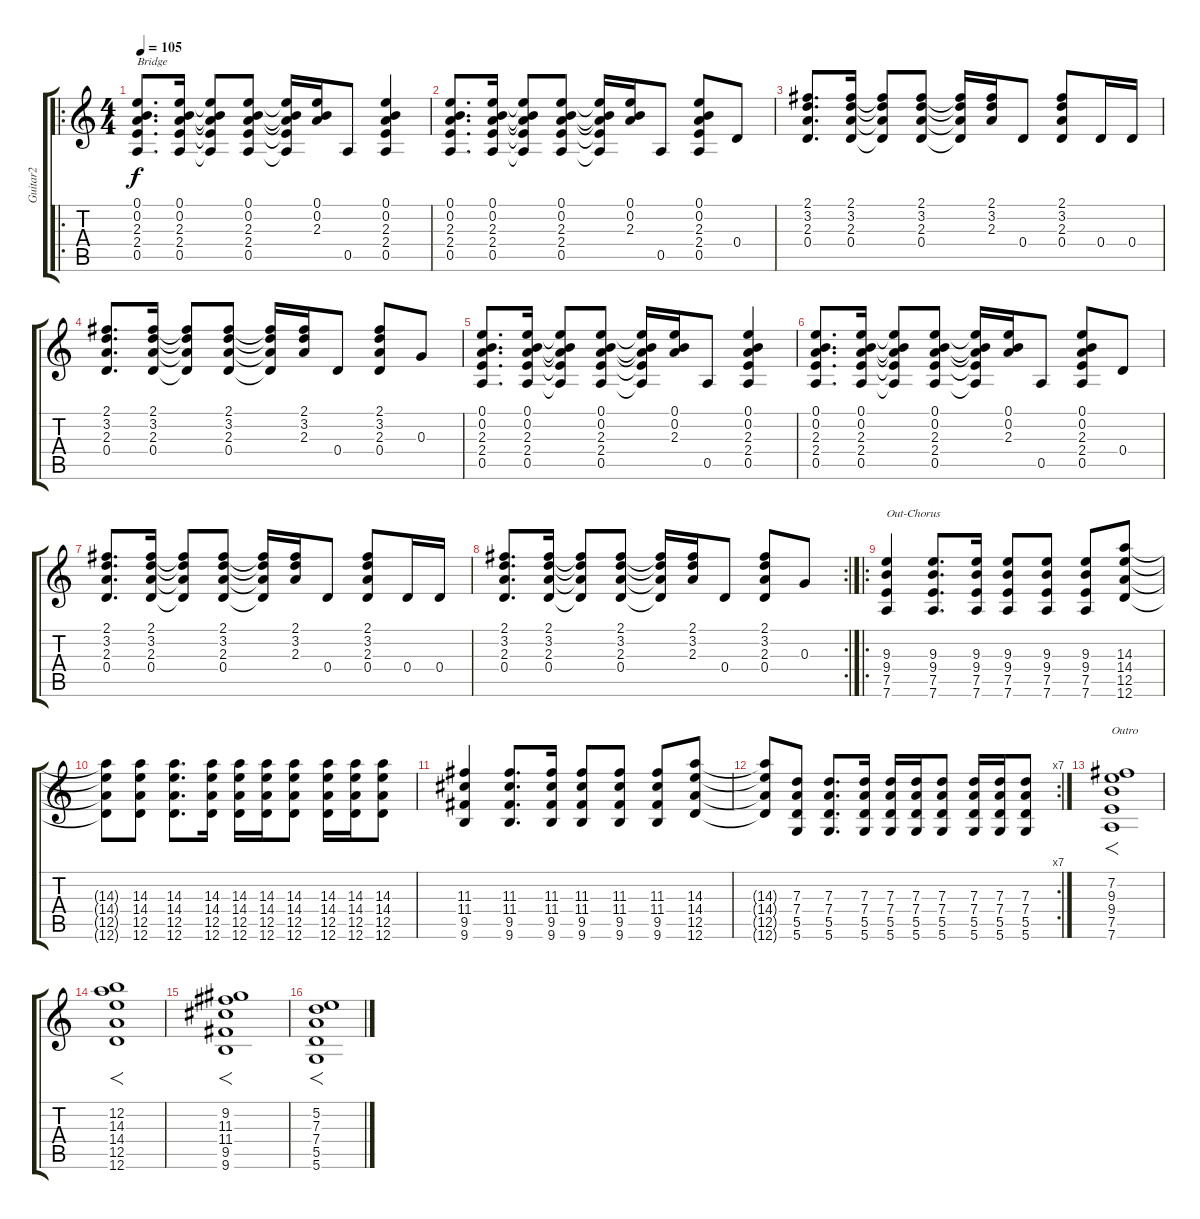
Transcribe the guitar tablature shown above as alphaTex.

\track ("Guitar2" "Guitar2") {instrument acousticguitarsteel}
\staff {score tabs}
\tuning (E4 B3 G3 D3 A2 D2) {hide}
\ro
\ts (4 4)
\tempo 105
\clef g2
\ks c
(0.1 0.2 2.3 2.4 0.5).8{d txt "Bridge" dy f} (0.1 0.2 2.3 2.4 0.5).16 (0.1{t} 0.2{t} 2.3{t} 2.4{t} 0.5{t}).8 (0.1 0.2 2.3 2.4 0.5).8 (0.1{t} 0.2{t} 2.3{t} 2.4{t} 0.5{t}).16 (0.1 0.2 2.3).16 0.5.8 (0.1 0.2 2.3 2.4 0.5).4 |
(0.1 0.2 2.3 2.4 0.5).8{d} (0.1 0.2 2.3 2.4 0.5).16 (0.1{t} 0.2{t} 2.3{t} 2.4{t} 0.5{t}).8 (0.1 0.2 2.3 2.4 0.5).8 (0.1{t} 0.2{t} 2.3{t} 2.4{t} 0.5{t}).16 (0.1 0.2 2.3).16 0.5.8 (0.1 0.2 2.3 2.4 0.5).8 0.4.8 |
(2.1 3.2 2.3 0.4).8{d} (2.1 3.2 2.3 0.4).16 (2.1{t} 3.2{t} 2.3{t} 0.4{t}).8 (2.1 3.2 2.3 0.4).8 (2.1{t} 3.2{t} 2.3{t} 0.4{t}).16 (2.1 3.2 2.3).16 0.4.8 (2.1 3.2 2.3 0.4).8 0.4.16 0.4.16 |
(2.1 3.2 2.3 0.4).8{d} (2.1 3.2 2.3 0.4).16 (2.1{t} 3.2{t} 2.3{t} 0.4{t}).8 (2.1 3.2 2.3 0.4).8 (2.1{t} 3.2{t} 2.3{t} 0.4{t}).16 (2.1 3.2 2.3).16 0.4.8 (2.1 3.2 2.3 0.4).8 0.3.8 |
(0.1 0.2 2.3 2.4 0.5).8{d} (0.1 0.2 2.3 2.4 0.5).16 (0.1{t} 0.2{t} 2.3{t} 2.4{t} 0.5{t}).8 (0.1 0.2 2.3 2.4 0.5).8 (0.1{t} 0.2{t} 2.3{t} 2.4{t} 0.5{t}).16 (0.1 0.2 2.3).16 0.5.8 (0.1 0.2 2.3 2.4 0.5).4 |
(0.1 0.2 2.3 2.4 0.5).8{d} (0.1 0.2 2.3 2.4 0.5).16 (0.1{t} 0.2{t} 2.3{t} 2.4{t} 0.5{t}).8 (0.1 0.2 2.3 2.4 0.5).8 (0.1{t} 0.2{t} 2.3{t} 2.4{t} 0.5{t}).16 (0.1 0.2 2.3).16 0.5.8 (0.1 0.2 2.3 2.4 0.5).8 0.4.8 |
(2.1 3.2 2.3 0.4).8{d} (2.1 3.2 2.3 0.4).16 (2.1{t} 3.2{t} 2.3{t} 0.4{t}).8 (2.1 3.2 2.3 0.4).8 (2.1{t} 3.2{t} 2.3{t} 0.4{t}).16 (2.1 3.2 2.3).16 0.4.8 (2.1 3.2 2.3 0.4).8 0.4.16 0.4.16 |
\rc 2
(2.1 3.2 2.3 0.4).8{d} (2.1 3.2 2.3 0.4).16 (2.1{t} 3.2{t} 2.3{t} 0.4{t}).8 (2.1 3.2 2.3 0.4).8 (2.1{t} 3.2{t} 2.3{t} 0.4{t}).16 (2.1 3.2 2.3).16 0.4.8 (2.1 3.2 2.3 0.4).8 0.3.8 |
\ro
(9.3 9.4 7.5 7.6).4{txt "Out-Chorus"} (9.3 9.4 7.5 7.6).8{d} (9.3 9.4 7.5 7.6).16 (9.3 9.4 7.5 7.6).8 (9.3 9.4 7.5 7.6).8 (9.3 9.4 7.5 7.6).8 (14.3 14.4 12.5 12.6).8 |
(14.3{t} 14.4{t} 12.5{t} 12.6{t}).8 (14.3 14.4 12.5 12.6).8 (14.3 14.4 12.5 12.6).8{d} (14.3 14.4 12.5 12.6).16 (14.3 14.4 12.5 12.6).16 (14.3 14.4 12.5 12.6).16 (14.3 14.4 12.5 12.6).8 (14.3 14.4 12.5 12.6).16 (14.3 14.4 12.5 12.6).16 (14.3 14.4 12.5 12.6).8 |
(11.3 11.4 9.5 9.6).4 (11.3 11.4 9.5 9.6).8{d} (11.3 11.4 9.5 9.6).16 (11.3 11.4 9.5 9.6).8 (11.3 11.4 9.5 9.6).8 (11.3 11.4 9.5 9.6).8 (14.3 14.4 12.5 12.6).8 |
\rc 7
(14.3{t} 14.4{t} 12.5{t} 12.6{t}).8 (7.3 7.4 5.5 5.6).8 (7.3 7.4 5.5 5.6).8{d} (7.3 7.4 5.5 5.6).16 (7.3 7.4 5.5 5.6).16 (7.3 7.4 5.5 5.6).16 (7.3 7.4 5.5 5.6).8 (7.3 7.4 5.5 5.6).16 (7.3 7.4 5.5 5.6).16 (7.3 7.4 5.5 5.6).8 |
(7.2 9.3 9.4 7.5 7.6).1{f txt "Outro" volume 16 instrument electricguitarclean} |
(12.2 14.3 14.4 12.5 12.6).1{f volume 16 instrument electricguitarclean} |
(9.2 11.3 11.4 9.5 9.6).1{f volume 16 instrument electricguitarclean} |
(5.2 7.3 7.4 5.5 5.6).1{f volume 16 instrument electricguitarclean}
